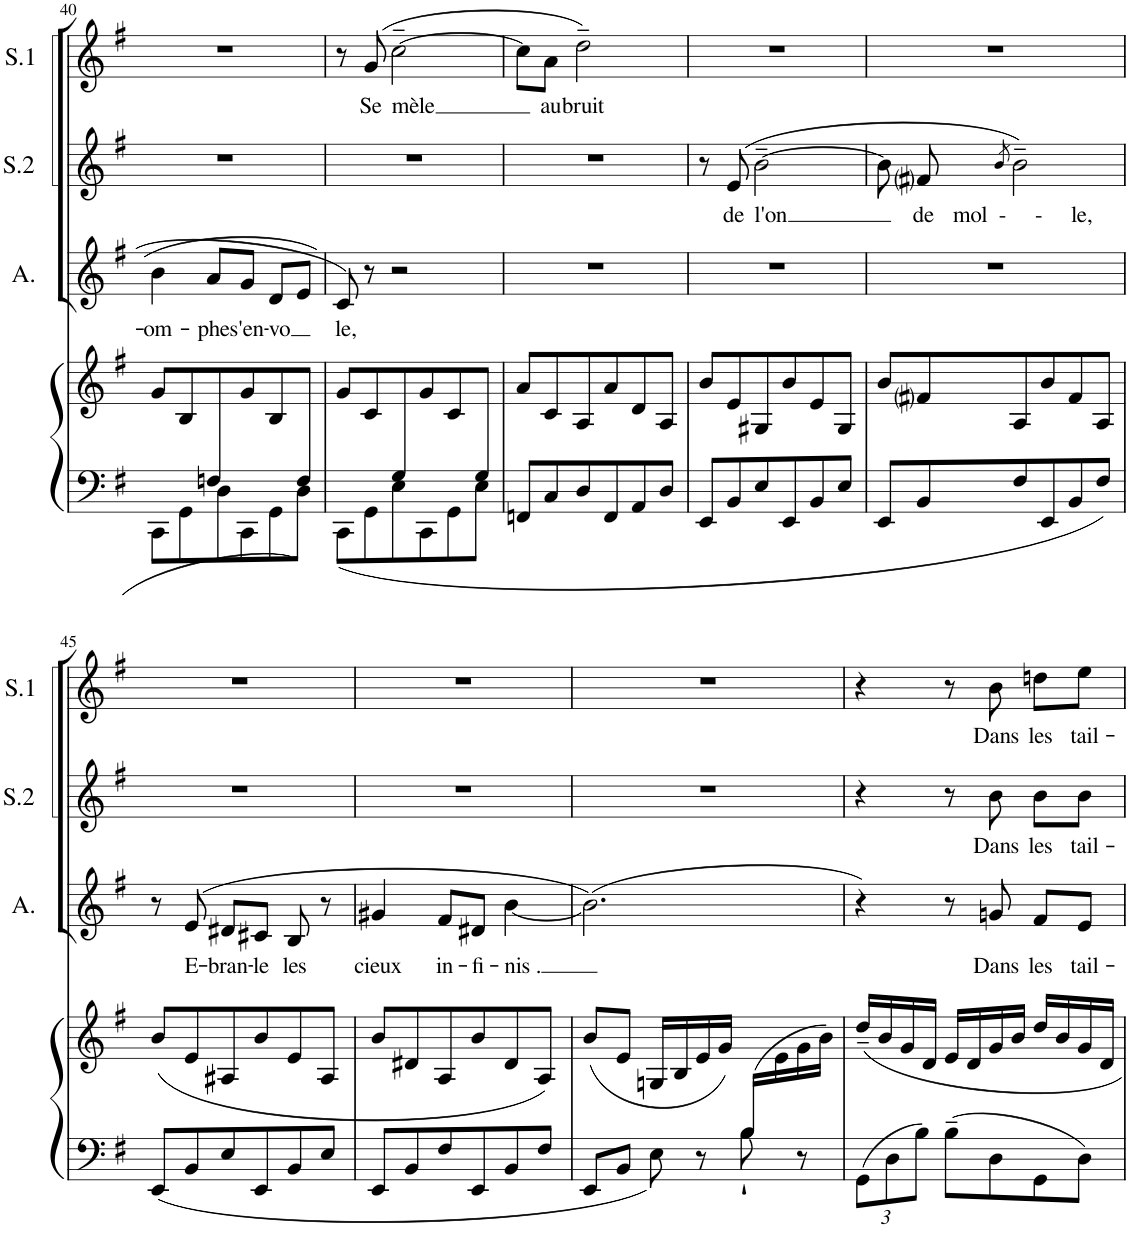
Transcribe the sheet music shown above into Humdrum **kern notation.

**kern	**kern	**kern	**text	**kern	**text	**kern	**text
*part4	*part4	*part3	*part3	*part2	*part2	*part1	*part1
*staff5	*staff4	*staff3	*staff3	*staff2	*staff2	*staff1	*staff1
*I"Piano	*	*I"Alto	*	*I"Soprano2	*	*I"Soprano1	*
*I'Pno	*	*I'A.	*	*I'S.2	*	*I'S.1	*
!!LO:PB:g=z
*clefF4	*clefG2	*clefG2	*	*clefG2	*	*clefG2	*
*k[f#]	*k[f#]	*k[f#]	*	*k[f#]	*	*k[f#]	*
*M3/4	*M3/4	*M3/4	*	*M3/4	*	*M3/4	*
=40	=40	=40	=40	=40	=40	=40	=40
*^	*	*	*	*	*	*	*
!	!	!	!	!LO:LY:b	!	!	!	!
4ryy	8CC\L	8g/L	4b\	-om-	2.r	.	2.r	.
.	8GG\	8B/	.	.	.	.	.	.
!	!	!	!	!LO:LY:b	!	!	!	!
8Fn/	8D\	8ryy	8a/L	-phe	.	.	.	.
!	!	!	!	!LO:LY:b	!	!	!	!
4ryy	8CC\	8g/	8g/J	s'en-	.	.	.	.
!	!	!	!	!LO:LY:b	!	!	!	!
.	8GG\	8B/	8d/L	-vo	.	.	.	.
8F/J	8D\J	8ryy	8e/J	.	.	.	.	.
=41	=41	=41	=41	=41	=41	=41	=41	=41
!	!	!	!	!LO:LY:b	!	!	!	!
4ryy	8CC\L	8g/L	8c/	le,	2.r	.	8r	.
!	!	!	!	!	!	!	!	!LO:LY:b
.	8GG\	8c/	8r	.	.	.	(8g/	Se
!	!	!	!	!	!	!	!	!LO:LY:b
8G/	8E\	8ryy	2r	.	.	.	[2cc~\	mèle
4ryy	8CC\	8g/	.	.	.	.	.	.
.	8GG\	8c/	.	.	.	.	.	.
8G/J	8E\J	8ryy	.	.	.	.	.	.
*v	*v	*	*	*	*	*	*	*
=42	=42	=42	=42	=42	=42	=42	=42
8FFn/L	8a/L	2.r	.	2.r	.	8cc\L]	.
!	!	!	!	!	!	!	!LO:LY:b
8C/	8c/	.	.	.	.	8a\J	au
!	!	!	!	!	!	!	!LO:LY:b
8D/	8A/	.	.	.	.	2dd~\)	bruit
8FF/	8a/	.	.	.	.	.	.
8AA/	8d/	.	.	.	.	.	.
8D/J	8A/J	.	.	.	.	.	.
=43	=43	=43	=43	=43	=43	=43	=43
8EE/L	8b/L	2.r	.	8r	.	2.r	.
!	!	!	!	!	!LO:LY:b	!	!
8BB/	8e/	.	.	(8e/	de	.	.
!	!	!	!	!	!LO:LY:b	!	!
8E/	8G#X/	.	.	[2b~\	l'on	.	.
8EE/	8b/	.	.	.	.	.	.
8BB/	8e/	.	.	.	.	.	.
8E/J	8G#/J	.	.	.	.	.	.
=44	=44	=44	=44	=44	=44	=44	=44
8EE/L	8b/L	2.r	.	8b\]	.	2.r	.
!	!	!	!	!	!LO:LY:b	!	!
8BB/	8f#i/	.	.	8f#i/	de	.	.
.	.	.	.	8qb/	.	.	.
!	!	!	!	!	!LO:LY:b	!	!
8F#/	8A/	.	.	2b~\)	mol - - le,	.	.
8EE/	8b/	.	.	.	.	.	.
8BB/	8f#/	.	.	.	.	.	.
8F#/J	8A/J	.	.	.	.	.	.
!!LO:LB:g=z
=45	=45	=45	=45	=45	=45	=45	=45
8EE/L	(8b/L	8r	.	2.r	.	2.r	.
!	!	!	!LO:LY:b	!	!	!	!
8BB/	8e/	(8e/	E-	.	.	.	.
!	!	!	!LO:LY:b	!	!	!	!
8E/	8A#X/	8d#X/L	-bran-	.	.	.	.
!	!	!	!LO:LY:b	!	!	!	!
8EE/	8b/	8c#X/J	-le	.	.	.	.
!	!	!	!LO:LY:b	!	!	!	!
8BB/	8e/	8B/	les	.	.	.	.
8E/J	8A#/J	8r	.	.	.	.	.
=46	=46	=46	=46	=46	=46	=46	=46
!	!	!	!LO:LY:b	!	!	!	!
8EE/L	8b/L	4g#X/	cieux	2.r	.	2.r	.
8BB/	8d#X/	.	.	.	.	.	.
!	!	!	!LO:LY:b	!	!	!	!
8F#/	8A/	8f#/L	in-	.	.	.	.
!	!	!	!LO:LY:b	!	!	!	!
8EE/	8b/	8d#X/J	-fi-	.	.	.	.
!	!	!	!LO:LY:b	!	!	!	!
8BB/	8d#/	[<4b\	-nis .	.	.	.	.
8F#/J	8A/J)	.	.	.	.	.	.
=47	=47	=47	=47	=47	=47	=47	=47
*^	*	*	*	*	*	*	*
2ryy	8EE/L	(8b/L	(2.b\])	.	2.r	.	2.r	.
.	8BB/J	8e/J	.	.	.	.	.	.
.	8E\	16Gn/LL	.	.	.	.	.	.
.	.	16B/	.	.	.	.	.	.
.	8r	16e/	.	.	.	.	.	.
.	.	16g/JJ)	.	.	.	.	.	.
(16B/LL	8B`<\	16ryy	.	.	.	.	.	.
8.ryy	.	16e\	.	.	.	.	.	.
.	8r	16g\	.	.	.	.	.	.
.	.	16b\JJ)	.	.	.	.	.	.
*v	*v	*	*	*	*	*	*	*
=48	=48	=48	=48	=48	=48	=48	=48
*Xbrackettup	*	*	*	*	*	*	*
12GG\L	16dd~/LL	4r)	.	4r	.	4r	.
.	16b/	.	.	.	.	.	.
12D\	.	.	.	.	.	.	.
.	16g/	.	.	.	.	.	.
12B\J	.	.	.	.	.	.	.
.	16d/JJ	.	.	.	.	.	.
8B~\L	16e/LL	8r	.	8r	.	8r	.
.	16d/	.	.	.	.	.	.
!	!	!	!LO:LY:b	!	!LO:LY:b	!	!LO:LY:b
8D\	16g/	8gn/	Dans	8b\	Dans	8b\	Dans
.	16b/JJ	.	.	.	.	.	.
!	!	!	!LO:LY:b	!	!LO:LY:b	!	!LO:LY:b
8GG\	16dd/LL	8f#/L	les	8b\L	les	8ddn\L	les
.	16b/	.	.	.	.	.	.
!	!	!	!LO:LY:b	!	!LO:LY:b	!	!LO:LY:b
8D\J	16g/	8e/J	tail-	8b\J	tail-	8ee\J	tail-
.	16d/JJ	.	.	.	.	.	.
=	=	=	=	=	=	=	=
*-	*-	*-	*-	*-	*-	*-	*-
